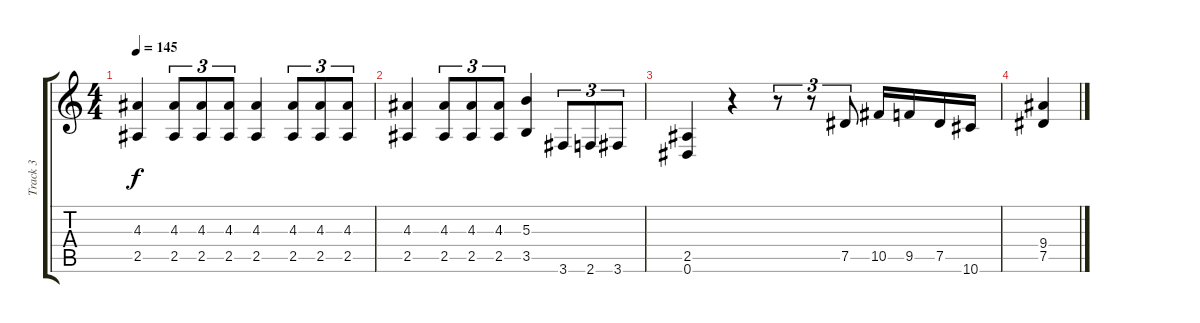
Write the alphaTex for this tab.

\track ("Track 3" "Track 3") {instrument distortionguitar}
\staff {score tabs}
\tuning (Eb4 Bb3 Gb3 Db3 Ab2 Eb2) {hide}
\ts (4 4)
\tempo 145
\clef g2
\ks c
(4.3 2.5).4{dy f} (4.3 2.5).8{tu (3 2)} (4.3 2.5).8{tu (3 2)} (4.3 2.5).8{tu (3 2)} (4.3 2.5).4 (4.3 2.5).8{tu (3 2)} (4.3 2.5).8{tu (3 2)} (4.3 2.5).8{tu (3 2)} |
(4.3 2.5).4 (4.3 2.5).8{tu (3 2)} (4.3 2.5).8{tu (3 2)} (4.3 2.5).8{tu (3 2)} (5.3 3.5).4 3.6.8{tu (3 2)} 2.6.8{tu (3 2)} 3.6.8{tu (3 2)} |
(2.5 0.6).4 r.4 r.8{tu (3 2)} r.8{tu (3 2)} 7.5.8{tu (3 2)} 10.5.16 9.5.16 7.5.16 10.6.16 |
(9.4 7.5).4
